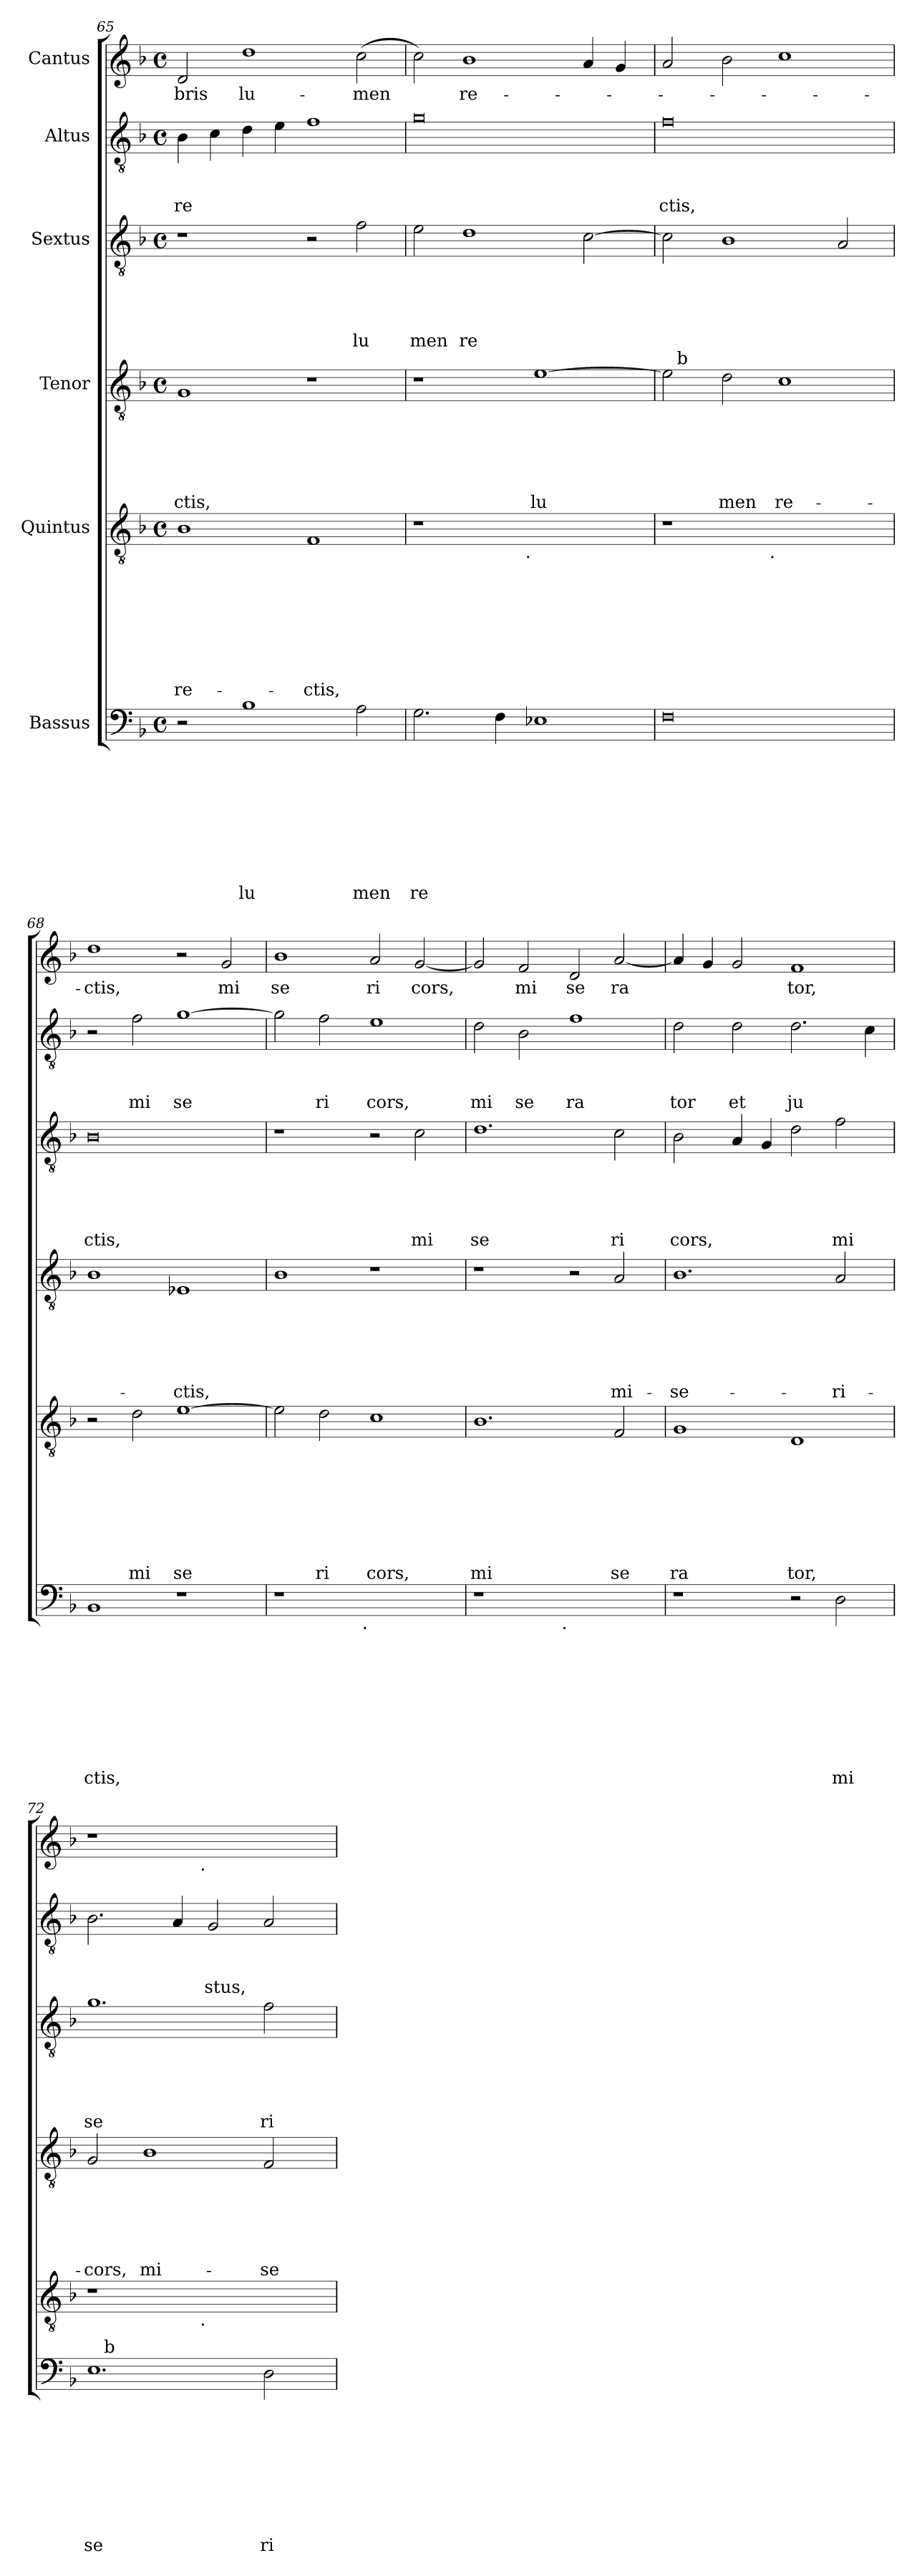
**kern	**text	**text	**text	**text	**text	**text	**text	**text	**text	**kern	**text	**text	**text	**text	**text	**text	**text	**text	**kern	**text	**text	**text	**text	**text	**text	**kern	**text	**text	**text	**text	**text	**kern	**text	**text	**text	**kern	**text
*part6	*part6	*part6	*part6	*part6	*part6	*part6	*part6	*part6	*part6	*part5	*part5	*part5	*part5	*part5	*part5	*part5	*part5	*part5	*part4	*part4	*part4	*part4	*part4	*part4	*part4	*part3	*part3	*part3	*part3	*part3	*part3	*part2	*part2	*part2	*part2	*part1	*part1
*staff6	*staff6	*staff6	*staff6	*staff6	*staff6	*staff6	*staff6	*staff6	*staff6	*staff5	*staff5	*staff5	*staff5	*staff5	*staff5	*staff5	*staff5	*staff5	*staff4	*staff4	*staff4	*staff4	*staff4	*staff4	*staff4	*staff3	*staff3	*staff3	*staff3	*staff3	*staff3	*staff2	*staff2	*staff2	*staff2	*staff1	*staff1
*I"Bassus	*	*	*	*	*	*	*	*	*	*I"Quintus	*	*	*	*	*	*	*	*	*I"Tenor	*	*	*	*	*	*	*I"Sextus	*	*	*	*	*	*I"Altus	*	*	*	*I"Cantus	*
*clefF4	*	*	*	*	*	*	*	*	*	*clefGv2	*	*	*	*	*	*	*	*	*clefGv2	*	*	*	*	*	*	*clefGv2	*	*	*	*	*	*clefGv2	*	*	*	*clefG2	*
*k[b-]	*	*	*	*	*	*	*	*	*	*k[b-]	*	*	*	*	*	*	*	*	*k[b-]	*	*	*	*	*	*	*k[b-]	*	*	*	*	*	*k[b-]	*	*	*	*k[b-]	*
*F:	*	*	*	*	*	*	*	*	*	*F:	*	*	*	*	*	*	*	*	*F:	*	*	*	*	*	*	*F:	*	*	*	*	*	*F:	*	*	*	*F:	*
*M4/4	*	*	*	*	*	*	*	*	*	*M4/4	*	*	*	*	*	*	*	*	*M4/4	*	*	*	*	*	*	*M4/4	*	*	*	*	*	*M4/4	*	*	*	*M4/4	*
*met(c)	*	*	*	*	*	*	*	*	*	*met(c)	*	*	*	*	*	*	*	*	*met(c)	*	*	*	*	*	*	*met(c)	*	*	*	*	*	*met(c)	*	*	*	*met(c)	*
=65	=65	=65	=65	=65	=65	=65	=65	=65	=65	=65	=65	=65	=65	=65	=65	=65	=65	=65	=65	=65	=65	=65	=65	=65	=65	=65	=65	=65	=65	=65	=65	=65	=65	=65	=65	=65	=65
!	!	!	!	!	!	!	!	!	!	!	!	!	!	!	!	!	!	!LO:LY:b	!	!	!	!	!	!	!LO:LY:b	!	!	!	!	!	!	!	!	!	!LO:LY:b	!	!LO:LY:b
2r	.	.	.	.	.	.	.	.	.	1B-	.	.	.	.	.	.	.	re-	1G	.	.	.	.	.	ctis,	1r	.	.	.	.	.	4B-\	.	.	re	2d/	-bris
.	.	.	.	.	.	.	.	.	.	.	.	.	.	.	.	.	.	.	.	.	.	.	.	.	.	.	.	.	.	.	.	4c\	.	.	.	.	.
!	!	!	!	!	!	!	!	!	!LO:LY:b	!	!	!	!	!	!	!	!	!	!	!	!	!	!	!	!	!	!	!	!	!	!	!	!	!	!	!	!LO:LY:b
1B-	.	.	.	.	.	.	.	.	lu	.	.	.	.	.	.	.	.	.	.	.	.	.	.	.	.	.	.	.	.	.	.	4d\	.	.	.	1dd	lu-
.	.	.	.	.	.	.	.	.	.	.	.	.	.	.	.	.	.	.	.	.	.	.	.	.	.	.	.	.	.	.	.	4e\	.	.	.	.	.
!	!	!	!	!	!	!	!	!	!	!	!	!	!	!	!	!	!	!LO:LY:b	!	!	!	!	!	!	!	!	!	!	!	!	!	!	!	!	!	!	!
.	.	.	.	.	.	.	.	.	.	1F	.	.	.	.	.	.	.	-ctis,	1r	.	.	.	.	.	.	2r	.	.	.	.	.	1f	.	.	.	.	.
!	!	!	!	!	!	!	!	!	!LO:LY:b	!	!	!	!	!	!	!	!	!	!	!	!	!	!	!	!	!	!	!	!	!	!LO:LY:b	!	!	!	!	!	!LO:LY:b
2A\	.	.	.	.	.	.	.	.	men	.	.	.	.	.	.	.	.	.	.	.	.	.	.	.	.	2f\	.	.	.	.	lu	.	.	.	.	(>2cc\	-men
=66	=66	=66	=66	=66	=66	=66	=66	=66	=66	=66	=66	=66	=66	=66	=66	=66	=66	=66	=66	=66	=66	=66	=66	=66	=66	=66	=66	=66	=66	=66	=66	=66	=66	=66	=66	=66	=66
!	!	!	!	!	!	!	!	!	!LO:LY:b	!	!	!	!	!	!	!	!	!	!	!	!	!	!	!	!	!	!	!	!	!	!LO:LY:b	!	!	!	!	!	!
*	*	*	*	*	*	*	*	*	*	*^	*	*	*	*	*	*	*	*	*	*	*	*	*	*	*	*	*	*	*	*	*	*	*	*	*	*	*
2.G\	.	.	.	.	.	.	.	.	re	1r	2ryy	.	.	.	.	.	.	.	.	1r	.	.	.	.	.	.	2e\	.	.	.	.	men	0g	.	.	.	2cc\)	.
!	!	!	!	!	!	!	!	!	!	!	!	!	!	!	!	!	!	!	!	!	!	!	!	!	!	!	!	!	!	!	!	!LO:LY:b	!	!	!	!	!	!LO:LY:b
.	.	.	.	.	.	.	.	.	.	.	4...ryy	.	.	.	.	.	.	.	.	.	.	.	.	.	.	.	1d	.	.	.	.	re	.	.	.	.	1b-	re-
4F\	.	.	.	.	.	.	.	.	.	.	.	.	.	.	.	.	.	.	.	.	.	.	.	.	.	.	.	.	.	.	.	.	.	.	.	.	.	.
!	!	!	!	!	!	!	!	!	!	!	!LO:TX:b:t=.	!	!	!	!	!	!	!	!	!	!	!	!	!	!	!	!	!	!	!	!	!	!	!	!	!	!	!
.	.	.	.	.	.	.	.	.	.	.	1ryy	.	.	.	.	.	.	.	.	.	.	.	.	.	.	.	.	.	.	.	.	.	.	.	.	.	.	.
!	!	!	!	!	!	!	!	!	!	!	!	!	!	!	!	!	!	!	!	!	!	!	!	!	!	!LO:LY:b	!	!	!	!	!	!	!	!	!	!	!	!
1E-X	.	.	.	.	.	.	.	.	.	1ryy	.	.	.	.	.	.	.	.	.	[<1e	.	.	.	.	.	lu	.	.	.	.	.	.	.	.	.	.	.	.
.	.	.	.	.	.	.	.	.	.	.	.	.	.	.	.	.	.	.	.	.	.	.	.	.	.	.	[<2c\	.	.	.	.	.	.	.	.	.	4a/	.
.	.	.	.	.	.	.	.	.	.	.	.	.	.	.	.	.	.	.	.	.	.	.	.	.	.	.	.	.	.	.	.	.	.	.	.	.	4g/	.
.	.	.	.	.	.	.	.	.	.	.	32ryy	.	.	.	.	.	.	.	.	.	.	.	.	.	.	.	.	.	.	.	.	.	.	.	.	.	.	.
!!LO:LB:g=z
=67	=67	=67	=67	=67	=67	=67	=67	=67	=67	=67	=67	=67	=67	=67	=67	=67	=67	=67	=67	=67	=67	=67	=67	=67	=67	=67	=67	=67	=67	=67	=67	=67	=67	=67	=67	=67	=67	=67
!	!	!	!	!	!	!	!	!	!	!	!	!	!	!	!	!	!	!	!	!	!	!	!	!	!	!	!	!	!	!	!	!	!	!	!	!LO:LY:b	!	!
*	*	*	*	*	*	*	*	*	*	*	*	*	*	*	*	*	*	*	*	*^	*	*	*	*	*	*	*	*	*	*	*	*	*	*	*	*	*	*
0F	.	.	.	.	.	.	.	.	.	1r	2ryy	.	.	.	.	.	.	.	.	2e\]	16ryy	.	.	.	.	.	.	2c\]	.	.	.	.	.	0f	.	.	ctis,	2a/	.
!	!	!	!	!	!	!	!	!	!	!	!	!	!	!	!	!	!	!	!	!	!LO:TX:a:t=b	!	!	!	!	!	!	!	!	!	!	!	!	!	!	!	!	!	!
.	.	.	.	.	.	.	.	.	.	.	.	.	.	.	.	.	.	.	.	.	1ryy	.	.	.	.	.	.	.	.	.	.	.	.	.	.	.	.	.	.
!	!	!	!	!	!	!	!	!	!	!	!	!	!	!	!	!	!	!	!	!	!	!	!	!	!	!	!LO:LY:b	!	!	!	!	!	!	!	!	!	!	!	!
.	.	.	.	.	.	.	.	.	.	.	4...ryy	.	.	.	.	.	.	.	.	2d\	.	.	.	.	.	.	men	1B-	.	.	.	.	.	.	.	.	.	2b-\	.
!	!	!	!	!	!	!	!	!	!	!	!LO:TX:b:t=.	!	!	!	!	!	!	!	!	!	!	!	!	!	!	!	!	!	!	!	!	!	!	!	!	!	!	!	!
.	.	.	.	.	.	.	.	.	.	.	1ryy	.	.	.	.	.	.	.	.	.	.	.	.	.	.	.	.	.	.	.	.	.	.	.	.	.	.	.	.
!	!	!	!	!	!	!	!	!	!	!	!	!	!	!	!	!	!	!	!	!	!	!	!	!	!	!	!LO:LY:b	!	!	!	!	!	!	!	!	!	!	!	!
.	.	.	.	.	.	.	.	.	.	1ryy	.	.	.	.	.	.	.	.	.	1c	.	.	.	.	.	.	re-	.	.	.	.	.	.	.	.	.	.	1cc	.
.	.	.	.	.	.	.	.	.	.	.	.	.	.	.	.	.	.	.	.	.	2...ryy	.	.	.	.	.	.	.	.	.	.	.	.	.	.	.	.	.	.
.	.	.	.	.	.	.	.	.	.	.	.	.	.	.	.	.	.	.	.	.	.	.	.	.	.	.	.	2A/	.	.	.	.	.	.	.	.	.	.	.
.	.	.	.	.	.	.	.	.	.	.	32ryy	.	.	.	.	.	.	.	.	.	.	.	.	.	.	.	.	.	.	.	.	.	.	.	.	.	.	.	.
=68	=68	=68	=68	=68	=68	=68	=68	=68	=68	=68	=68	=68	=68	=68	=68	=68	=68	=68	=68	=68	=68	=68	=68	=68	=68	=68	=68	=68	=68	=68	=68	=68	=68	=68	=68	=68	=68	=68	=68
!	!	!	!	!	!	!	!	!	!LO:LY:b	!	!	!	!	!	!	!	!	!	!	!	!	!	!	!	!	!	!	!	!	!	!	!	!LO:LY:b	!	!	!	!	!	!LO:LY:b
*	*	*	*	*	*	*	*	*	*	*v	*v	*	*	*	*	*	*	*	*	*	*	*	*	*	*	*	*	*	*	*	*	*	*	*	*	*	*	*	*
*	*	*	*	*	*	*	*	*	*	*	*	*	*	*	*	*	*	*	*v	*v	*	*	*	*	*	*	*	*	*	*	*	*	*	*	*	*	*	*
1BB-	.	.	.	.	.	.	.	.	ctis,	2r	.	.	.	.	.	.	.	.	1B-	.	.	.	.	.	.	0B-	.	.	.	.	ctis,	2r	.	.	.	1dd	-ctis,
!	!	!	!	!	!	!	!	!	!	!	!	!	!	!	!	!	!	!LO:LY:b	!	!	!	!	!	!	!	!	!	!	!	!	!	!	!	!	!LO:LY:b	!	!
.	.	.	.	.	.	.	.	.	.	2d\	.	.	.	.	.	.	.	mi	.	.	.	.	.	.	.	.	.	.	.	.	.	2f\	.	.	mi	.	.
!	!	!	!	!	!	!	!	!	!	!	!	!	!	!	!	!	!	!LO:LY:b	!	!	!	!	!	!	!LO:LY:b	!	!	!	!	!	!	!	!	!	!LO:LY:b	!	!
1r	.	.	.	.	.	.	.	.	.	[>1e	.	.	.	.	.	.	.	se	1E-X	.	.	.	.	.	-ctis,	.	.	.	.	.	.	[>1g	.	.	se	2r	.
!	!	!	!	!	!	!	!	!	!	!	!	!	!	!	!	!	!	!	!	!	!	!	!	!	!	!	!	!	!	!	!	!	!	!	!	!	!LO:LY:b
.	.	.	.	.	.	.	.	.	.	.	.	.	.	.	.	.	.	.	.	.	.	.	.	.	.	.	.	.	.	.	.	.	.	.	.	2g/	mi
=69	=69	=69	=69	=69	=69	=69	=69	=69	=69	=69	=69	=69	=69	=69	=69	=69	=69	=69	=69	=69	=69	=69	=69	=69	=69	=69	=69	=69	=69	=69	=69	=69	=69	=69	=69	=69	=69
!	!	!	!	!	!	!	!	!	!	!	!	!	!	!	!	!	!	!	!	!	!	!	!	!	!	!	!	!	!	!	!	!	!	!	!	!	!LO:LY:b
*^	*	*	*	*	*	*	*	*	*	*	*	*	*	*	*	*	*	*	*	*	*	*	*	*	*	*	*	*	*	*	*	*	*	*	*	*	*
1r	2ryy	.	.	.	.	.	.	.	.	.	2e\]	.	.	.	.	.	.	.	.	1B-	.	.	.	.	.	.	1r	.	.	.	.	.	2g\]	.	.	.	1b-	se
!	!	!	!	!	!	!	!	!	!	!	!	!	!	!	!	!	!	!	!LO:LY:b	!	!	!	!	!	!	!	!	!	!	!	!	!	!	!	!	!LO:LY:b	!	!
.	4...ryy	.	.	.	.	.	.	.	.	.	2d\	.	.	.	.	.	.	.	ri	.	.	.	.	.	.	.	.	.	.	.	.	.	2f\	.	.	ri	.	.
!	!LO:TX:b:t=.	!	!	!	!	!	!	!	!	!	!	!	!	!	!	!	!	!	!	!	!	!	!	!	!	!	!	!	!	!	!	!	!	!	!	!	!	!
.	1ryy	.	.	.	.	.	.	.	.	.	.	.	.	.	.	.	.	.	.	.	.	.	.	.	.	.	.	.	.	.	.	.	.	.	.	.	.	.
!	!	!	!	!	!	!	!	!	!	!	!	!	!	!	!	!	!	!	!LO:LY:b	!	!	!	!	!	!	!	!	!	!	!	!	!	!	!	!	!LO:LY:b	!	!LO:LY:b
1ryy	.	.	.	.	.	.	.	.	.	.	1c	.	.	.	.	.	.	.	cors,	1r	.	.	.	.	.	.	2r	.	.	.	.	.	1e	.	.	cors,	2a/	ri
!	!	!	!	!	!	!	!	!	!	!	!	!	!	!	!	!	!	!	!	!	!	!	!	!	!	!	!	!	!	!	!	!LO:LY:b	!	!	!	!	!	!LO:LY:b
.	.	.	.	.	.	.	.	.	.	.	.	.	.	.	.	.	.	.	.	.	.	.	.	.	.	.	2c\	.	.	.	.	mi	.	.	.	.	[<2g/	cors,
.	32ryy	.	.	.	.	.	.	.	.	.	.	.	.	.	.	.	.	.	.	.	.	.	.	.	.	.	.	.	.	.	.	.	.	.	.	.	.	.
=70	=70	=70	=70	=70	=70	=70	=70	=70	=70	=70	=70	=70	=70	=70	=70	=70	=70	=70	=70	=70	=70	=70	=70	=70	=70	=70	=70	=70	=70	=70	=70	=70	=70	=70	=70	=70	=70	=70
!	!	!	!	!	!	!	!	!	!	!	!	!	!	!	!	!	!	!	!LO:LY:b	!	!	!	!	!	!	!	!	!	!	!	!	!LO:LY:b	!	!	!	!LO:LY:b	!	!
1r	2ryy	.	.	.	.	.	.	.	.	.	1.B-	.	.	.	.	.	.	.	mi	1r	.	.	.	.	.	.	1.d	.	.	.	.	se	2d\	.	.	mi	2g/]	.
!	!	!	!	!	!	!	!	!	!	!	!	!	!	!	!	!	!	!	!	!	!	!	!	!	!	!	!	!	!	!	!	!	!	!	!	!LO:LY:b	!	!LO:LY:b
.	4...ryy	.	.	.	.	.	.	.	.	.	.	.	.	.	.	.	.	.	.	.	.	.	.	.	.	.	.	.	.	.	.	.	2B-\	.	.	se	2f/	mi
!	!LO:TX:b:t=.	!	!	!	!	!	!	!	!	!	!	!	!	!	!	!	!	!	!	!	!	!	!	!	!	!	!	!	!	!	!	!	!	!	!	!	!	!
.	1ryy	.	.	.	.	.	.	.	.	.	.	.	.	.	.	.	.	.	.	.	.	.	.	.	.	.	.	.	.	.	.	.	.	.	.	.	.	.
!	!	!	!	!	!	!	!	!	!	!	!	!	!	!	!	!	!	!	!	!	!	!	!	!	!	!	!	!	!	!	!	!	!	!	!	!LO:LY:b	!	!LO:LY:b
1ryy	.	.	.	.	.	.	.	.	.	.	.	.	.	.	.	.	.	.	.	2r	.	.	.	.	.	.	.	.	.	.	.	.	1f	.	.	ra	2d/	se
!	!	!	!	!	!	!	!	!	!	!	!	!	!	!	!	!	!	!	!LO:LY:b	!	!	!	!	!	!	!LO:LY:b	!	!	!	!	!	!LO:LY:b	!	!	!	!	!	!LO:LY:b
.	.	.	.	.	.	.	.	.	.	.	2F/	.	.	.	.	.	.	.	se	2A/	.	.	.	.	.	mi-	2c\	.	.	.	.	ri	.	.	.	.	[<2a/	ra
.	32ryy	.	.	.	.	.	.	.	.	.	.	.	.	.	.	.	.	.	.	.	.	.	.	.	.	.	.	.	.	.	.	.	.	.	.	.	.	.
=71	=71	=71	=71	=71	=71	=71	=71	=71	=71	=71	=71	=71	=71	=71	=71	=71	=71	=71	=71	=71	=71	=71	=71	=71	=71	=71	=71	=71	=71	=71	=71	=71	=71	=71	=71	=71	=71	=71
!	!	!	!	!	!	!	!	!	!	!	!	!	!	!	!	!	!	!	!LO:LY:b	!	!	!	!	!	!	!LO:LY:b	!	!	!	!	!	!LO:LY:b	!	!	!	!LO:LY:b	!	!
*v	*v	*	*	*	*	*	*	*	*	*	*	*	*	*	*	*	*	*	*	*	*	*	*	*	*	*	*	*	*	*	*	*	*	*	*	*	*	*
1r	.	.	.	.	.	.	.	.	.	1G	.	.	.	.	.	.	.	ra	1.B-	.	.	.	.	.	-se-	2B-\	.	.	.	.	cors,	2d\	.	.	tor	4a/]	.
.	.	.	.	.	.	.	.	.	.	.	.	.	.	.	.	.	.	.	.	.	.	.	.	.	.	.	.	.	.	.	.	.	.	.	.	4g/	.
!	!	!	!	!	!	!	!	!	!	!	!	!	!	!	!	!	!	!	!	!	!	!	!	!	!	!	!	!	!	!	!	!	!	!	!LO:LY:b	!	!
.	.	.	.	.	.	.	.	.	.	.	.	.	.	.	.	.	.	.	.	.	.	.	.	.	.	4A/	.	.	.	.	.	2d\	.	.	et	2g/	.
.	.	.	.	.	.	.	.	.	.	.	.	.	.	.	.	.	.	.	.	.	.	.	.	.	.	4G/	.	.	.	.	.	.	.	.	.	.	.
!	!	!	!	!	!	!	!	!	!	!	!	!	!	!	!	!	!	!LO:LY:b	!	!	!	!	!	!	!	!	!	!	!	!	!	!	!	!	!LO:LY:b	!	!LO:LY:b
2r	.	.	.	.	.	.	.	.	.	1D	.	.	.	.	.	.	.	tor,	.	.	.	.	.	.	.	2d\	.	.	.	.	.	2.d\	.	.	ju	1f	tor,
!	!	!	!	!	!	!	!	!	!LO:LY:b	!	!	!	!	!	!	!	!	!	!	!	!	!	!	!	!LO:LY:b	!	!	!	!	!	!LO:LY:b	!	!	!	!	!	!
2D\	.	.	.	.	.	.	.	.	mi	.	.	.	.	.	.	.	.	.	2A/	.	.	.	.	.	-ri-	2f\	.	.	.	.	mi	.	.	.	.	.	.
.	.	.	.	.	.	.	.	.	.	.	.	.	.	.	.	.	.	.	.	.	.	.	.	.	.	.	.	.	.	.	.	4c\	.	.	.	.	.
=72	=72	=72	=72	=72	=72	=72	=72	=72	=72	=72	=72	=72	=72	=72	=72	=72	=72	=72	=72	=72	=72	=72	=72	=72	=72	=72	=72	=72	=72	=72	=72	=72	=72	=72	=72	=72	=72
!	!	!	!	!	!	!	!	!	!LO:LY:b	!	!	!	!	!	!	!	!	!	!	!	!	!	!	!	!LO:LY:b	!	!	!	!	!	!LO:LY:b	!	!	!	!	!	!
*^	*	*	*	*	*	*	*	*	*	*^	*	*	*	*	*	*	*	*	*	*	*	*	*	*	*	*	*	*	*	*	*	*	*	*	*	*^	*
1.E	16.ryy	.	.	.	.	.	.	.	.	se	1r	2ryy	.	.	.	.	.	.	.	.	2G/	.	.	.	.	.	-cors,	1.g	.	.	.	.	se	2.B-\	.	.	.	1r	2ryy	.
!	!LO:TX:a:t=b	!	!	!	!	!	!	!	!	!	!	!	!	!	!	!	!	!	!	!	!	!	!	!	!	!	!	!	!	!	!	!	!	!	!	!	!	!	!	!
.	1ryy	.	.	.	.	.	.	.	.	.	.	.	.	.	.	.	.	.	.	.	.	.	.	.	.	.	.	.	.	.	.	.	.	.	.	.	.	.	.	.
!	!	!	!	!	!	!	!	!	!	!	!	!	!	!	!	!	!	!	!	!	!	!	!	!	!	!	!LO:LY:b	!	!	!	!	!	!	!	!	!	!	!	!	!
.	.	.	.	.	.	.	.	.	.	.	.	4...ryy	.	.	.	.	.	.	.	.	1B-	.	.	.	.	.	mi-	.	.	.	.	.	.	.	.	.	.	.	4...ryy	.
.	.	.	.	.	.	.	.	.	.	.	.	.	.	.	.	.	.	.	.	.	.	.	.	.	.	.	.	.	.	.	.	.	.	4A/	.	.	.	.	.	.
!	!	!	!	!	!	!	!	!	!	!	!	!	!	!	!	!	!	!	!	!	!	!	!	!	!	!	!	!	!	!	!	!	!	!	!	!	!	!	!LO:TX:b:t=.	!
!	!	!	!	!	!	!	!	!	!	!	!	!LO:TX:b:t=.	!	!	!	!	!	!	!	!	!	!	!	!	!	!	!	!	!	!	!	!	!	!	!	!	!	!	!	!
.	.	.	.	.	.	.	.	.	.	.	.	1ryy	.	.	.	.	.	.	.	.	.	.	.	.	.	.	.	.	.	.	.	.	.	.	.	.	.	.	1ryy	.
!	!	!	!	!	!	!	!	!	!	!	!	!	!	!	!	!	!	!	!	!	!	!	!	!	!	!	!	!	!	!	!	!	!	!	!	!	!LO:LY:b	!	!	!
.	.	.	.	.	.	.	.	.	.	.	1ryy	.	.	.	.	.	.	.	.	.	.	.	.	.	.	.	.	.	.	.	.	.	.	2G/	.	.	stus,	1ryy	.	.
.	2ryy	.	.	.	.	.	.	.	.	.	.	.	.	.	.	.	.	.	.	.	.	.	.	.	.	.	.	.	.	.	.	.	.	.	.	.	.	.	.	.
!	!	!	!	!	!	!	!	!	!	!LO:LY:b	!	!	!	!	!	!	!	!	!	!	!	!	!	!	!	!	!LO:LY:b	!	!	!	!	!	!LO:LY:b	!	!	!	!	!	!	!
2D\	.	.	.	.	.	.	.	.	.	ri	.	.	.	.	.	.	.	.	.	.	2F/	.	.	.	.	.	-se-	2f\	.	.	.	.	ri	2A/	.	.	.	.	.	.
.	4ryy	.	.	.	.	.	.	.	.	.	.	.	.	.	.	.	.	.	.	.	.	.	.	.	.	.	.	.	.	.	.	.	.	.	.	.	.	.	.	.
.	8ryy	.	.	.	.	.	.	.	.	.	.	.	.	.	.	.	.	.	.	.	.	.	.	.	.	.	.	.	.	.	.	.	.	.	.	.	.	.	.	.
.	32ryy	.	.	.	.	.	.	.	.	.	.	32ryy	.	.	.	.	.	.	.	.	.	.	.	.	.	.	.	.	.	.	.	.	.	.	.	.	.	.	32ryy	.
*v	*v	*	*	*	*	*	*	*	*	*	*	*	*	*	*	*	*	*	*	*	*	*	*	*	*	*	*	*	*	*	*	*	*	*	*	*	*	*v	*v	*
*	*	*	*	*	*	*	*	*	*	*v	*v	*	*	*	*	*	*	*	*	*	*	*	*	*	*	*	*	*	*	*	*	*	*	*	*	*	*	*
=	=	=	=	=	=	=	=	=	=	=	=	=	=	=	=	=	=	=	=	=	=	=	=	=	=	=	=	=	=	=	=	=	=	=	=	=	=
*-	*-	*-	*-	*-	*-	*-	*-	*-	*-	*-	*-	*-	*-	*-	*-	*-	*-	*-	*-	*-	*-	*-	*-	*-	*-	*-	*-	*-	*-	*-	*-	*-	*-	*-	*-	*-	*-
